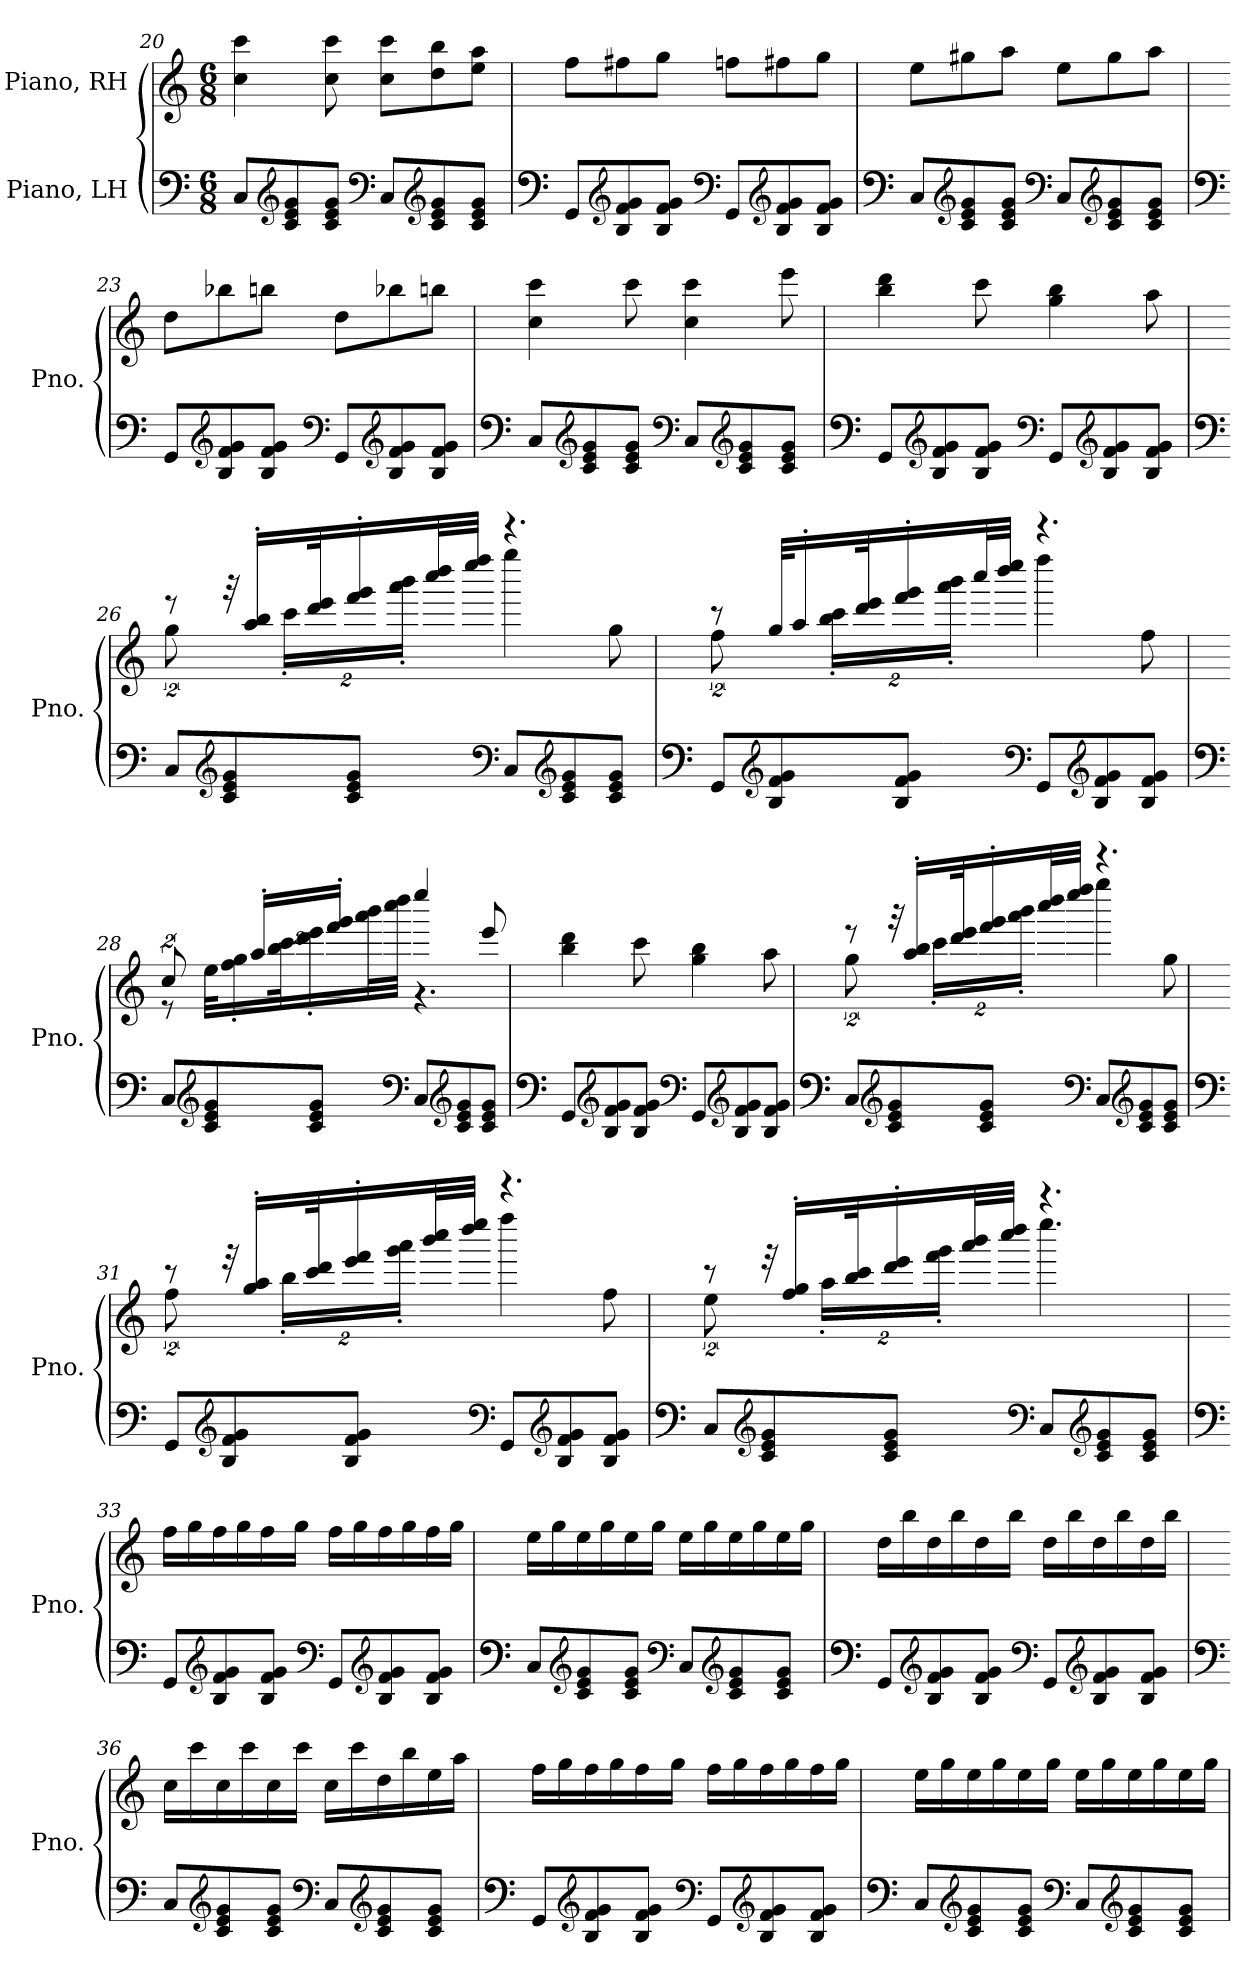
**kern	**kern
*part2	*part1
*staff2	*staff1
*I"Piano, LH	*I"Piano, RH
*I'Pno.	*I'Pno.
*clefF4	*clefG2
*k[]	*k[]
*M6/8	*M6/8
=20	=20
8C/L	4cc\ 4ccc\
*clefG2	*
8c/ 8e/ 8g/	.
8c/ 8e/ 8g/J	8cc\ 8ccc\
*clefF4	*
8C/L	8cc\ 8ccc\L
*clefG2	*
8c/ 8e/ 8g/	8dd\ 8bb\
8c/ 8e/ 8g/J	8ee\ 8aa\J
!!LO:LB:g=z
=21	=21
*clefF4	*
8GG/L	8ff\L
*clefG2	*
8B/ 8f/ 8g/	8ff#X\
8B/ 8f/ 8g/J	8gg\J
*clefF4	*
8GG/L	8ffn\L
*clefG2	*
8B/ 8f/ 8g/	8ff#X\
8B/ 8f/ 8g/J	8gg\J
=22	=22
*clefF4	*
8C/L	8ee\L
*clefG2	*
8c/ 8e/ 8g/	8gg#X\
8c/ 8e/ 8g/J	8aa\J
*clefF4	*
8C/L	8ee\L
*clefG2	*
8c/ 8e/ 8g/	8gg#\
8c/ 8e/ 8g/J	8aa\J
!!LO:LB:g=z
=23	=23
*clefF4	*
8GG/L	8dd\L
*clefG2	*
8B/ 8f/ 8g/	8bb-X\
8B/ 8f/ 8g/J	8bbn\J
*clefF4	*
8GG/L	8dd\L
*clefG2	*
8B/ 8f/ 8g/	8bb-X\
8B/ 8f/ 8g/J	8bbn\J
=24	=24
*clefF4	*
8C/L	4cc\ 4ccc\
*clefG2	*
8c/ 8e/ 8g/	.
8c/ 8e/ 8g/J	8ccc\
*clefF4	*
8C/L	4cc\ 4ccc\
*clefG2	*
8c/ 8e/ 8g/	.
8c/ 8e/ 8g/J	8eee\
!!LO:PB:g=z
=25	=25
*clefF4	*
8GG/L	4bb\ 4ddd\
*clefG2	*
8B/ 8f/ 8g/	.
8B/ 8f/ 8g/J	8ccc\
*clefF4	*
8GG/L	4gg\ 4bb\
*clefG2	*
8B/ 8f/ 8g/	.
8B/ 8f/ 8g/J	8aa\
=26	=26
*clefF4	*
*	*^
8C/L	8r	16%3gg\
*clefG2	*	*
8c/ 8e/ 8g/	32r	.
.	16aa/' 16bb/'LL	.
.	.	32%3ccc'\L
.	32ddd/ 32eee/K	.
8c/ 8e/ 8g/J	16fff/' 16ggg/'	.
.	.	32%3aaa\' 32%3bbb\'J
.	32cccc/ 32dddd/L	.
.	32eeee/ 32ffff/JJJ	.
*clefF4	*	*
8C/L	4.r	4gggg\
*clefG2	*	*
8c/ 8e/ 8g/	.	.
8c/ 8e/ 8g/J	.	8gg\
!!LO:LB:g=z	!!
=27	=27	=27
*clefF4	*	*
8GG/L	8r	16%3ff\
*clefG2	*	*
8B/ 8f/ 8g/	32gg/KLL	.
.	16aa'/	.
.	.	32%3bb\' 32%3ccc\'L
.	32ddd/ 32eee/K	.
8B/ 8f/ 8g/J	16fff/' 16ggg/'	.
.	.	32%3aaa\' 32%3bbb\'J
.	32cccc/L	.
.	32dddd/ 32eeee/JJJ	.
*clefF4	*	*
8GG/L	4.r	4ffff\
*clefG2	*	*
8B/ 8f/ 8g/	.	.
8B/ 8f/ 8g/J	.	8ff\
!!LO:LB:g=z	!!
=28	=28	=28
*clefF4	*	*
8C/L	16%3cc/	8r
*clefG2	*	*
8c/ 8e/ 8g/	.	32ee\KLL
.	.	16ff\' 16gg\'
.	32%3aa'/L	.
.	.	32bb\ 32ccc\K
8c/ 8e/ 8g/J	.	16ddd\' 16eee\'
.	32%3fff/' 32%3ggg/'J	.
.	.	32aaa\ 32bbb\L
.	.	32cccc\ 32dddd\JJJ
*clefF4	*	*
8C/L	4eeee/	4.r
*clefG2	*	*
8c/ 8e/ 8g/	.	.
8c/ 8e/ 8g/J	8eee/	.
*	*v	*v
=29	=29
*clefF4	*
8GG/L	4bb\ 4ddd\
*clefG2	*
8B/ 8f/ 8g/	.
8B/ 8f/ 8g/J	8ccc\
*clefF4	*
8GG/L	4gg\ 4bb\
*clefG2	*
8B/ 8f/ 8g/	.
8B/ 8f/ 8g/J	8aa\
!!LO:LB:g=z
=30	=30
*clefF4	*
*	*^
8C/L	8r	16%3gg\
*clefG2	*	*
8c/ 8e/ 8g/	32r	.
.	16aa/' 16bb/'LL	.
.	.	32%3ccc'\L
.	32ddd/ 32eee/K	.
8c/ 8e/ 8g/J	16fff/' 16ggg/'	.
.	.	32%3aaa\' 32%3bbb\'J
.	32cccc/ 32dddd/L	.
.	32eeee/ 32ffff/JJJ	.
*clefF4	*	*
8C/L	4.r	4gggg\
*clefG2	*	*
8c/ 8e/ 8g/	.	.
8c/ 8e/ 8g/J	.	8gg\
!!LO:LB:g=z	!!
=31	=31	=31
*clefF4	*	*
8GG/L	8r	16%3ff\
*clefG2	*	*
8B/ 8f/ 8g/	32r	.
.	16gg/' 16aa/'LL	.
.	.	32%3bb'\L
.	32ccc/ 32ddd/K	.
8B/ 8f/ 8g/J	16eee/' 16fff/'	.
.	.	32%3ggg\' 32%3aaa\'J
.	32bbb/ 32cccc/L	.
.	32dddd/ 32eeee/JJJ	.
*clefF4	*	*
8GG/L	4.r	4ffff\
*clefG2	*	*
8B/ 8f/ 8g/	.	.
8B/ 8f/ 8g/J	.	8ff\
!!LO:LB:g=z	!!
=32	=32	=32
*clefF4	*	*
8C/L	8r	16%3ee\
*clefG2	*	*
8c/ 8e/ 8g/	32r	.
.	16ff/' 16gg/'LL	.
.	.	32%3aa'\L
.	32bb/ 32ccc/K	.
8c/ 8e/ 8g/J	16ddd/' 16eee/'	.
.	.	32%3fff\' 32%3ggg\'J
.	32aaa/ 32bbb/L	.
.	32cccc/ 32dddd/JJJ	.
*clefF4	*	*
8C/L	4.r	4.eeee\
*clefG2	*	*
8c/ 8e/ 8g/	.	.
8c/ 8e/ 8g/J	.	.
*	*v	*v
=33	=33
*clefF4	*
8GG/L	16ff\LL
.	16gg\
*clefG2	*
8B/ 8f/ 8g/	16ff\
.	16gg\
8B/ 8f/ 8g/J	16ff\
.	16gg\JJ
*clefF4	*
8GG/L	16ff\LL
.	16gg\
*clefG2	*
8B/ 8f/ 8g/	16ff\
.	16gg\
8B/ 8f/ 8g/J	16ff\
.	16gg\JJ
!!LO:PB:g=z
=34	=34
*clefF4	*
8C/L	16ee\LL
.	16gg\
*clefG2	*
8c/ 8e/ 8g/	16ee\
.	16gg\
8c/ 8e/ 8g/J	16ee\
.	16gg\JJ
*clefF4	*
8C/L	16ee\LL
.	16gg\
*clefG2	*
8c/ 8e/ 8g/	16ee\
.	16gg\
8c/ 8e/ 8g/J	16ee\
.	16gg\JJ
=35	=35
*clefF4	*
8GG/L	16dd\LL
.	16bb\
*clefG2	*
8B/ 8f/ 8g/	16dd\
.	16bb\
8B/ 8f/ 8g/J	16dd\
.	16bb\JJ
*clefF4	*
8GG/L	16dd\LL
.	16bb\
*clefG2	*
8B/ 8f/ 8g/	16dd\
.	16bb\
8B/ 8f/ 8g/J	16dd\
.	16bb\JJ
!!LO:LB:g=z
=36	=36
*clefF4	*
8C/L	16cc\LL
.	16ccc\
*clefG2	*
8c/ 8e/ 8g/	16cc\
.	16ccc\
8c/ 8e/ 8g/J	16cc\
.	16ccc\JJ
*clefF4	*
8C/L	16cc\LL
.	16ccc\
*clefG2	*
8c/ 8e/ 8g/	16dd\
.	16bb\
8c/ 8e/ 8g/J	16ee\
.	16aa\JJ
=37	=37
*clefF4	*
8GG/L	16ff\LL
.	16gg\
*clefG2	*
8B/ 8f/ 8g/	16ff\
.	16gg\
8B/ 8f/ 8g/J	16ff\
.	16gg\JJ
*clefF4	*
8GG/L	16ff\LL
.	16gg\
*clefG2	*
8B/ 8f/ 8g/	16ff\
.	16gg\
8B/ 8f/ 8g/J	16ff\
.	16gg\JJ
!!LO:LB:g=z
=38	=38
*clefF4	*
8C/L	16ee\LL
.	16gg\
*clefG2	*
8c/ 8e/ 8g/	16ee\
.	16gg\
8c/ 8e/ 8g/J	16ee\
.	16gg\JJ
*clefF4	*
8C/L	16ee\LL
.	16gg\
*clefG2	*
8c/ 8e/ 8g/	16ee\
.	16gg\
8c/ 8e/ 8g/J	16ee\
.	16gg\JJ
=	=
*-	*-
